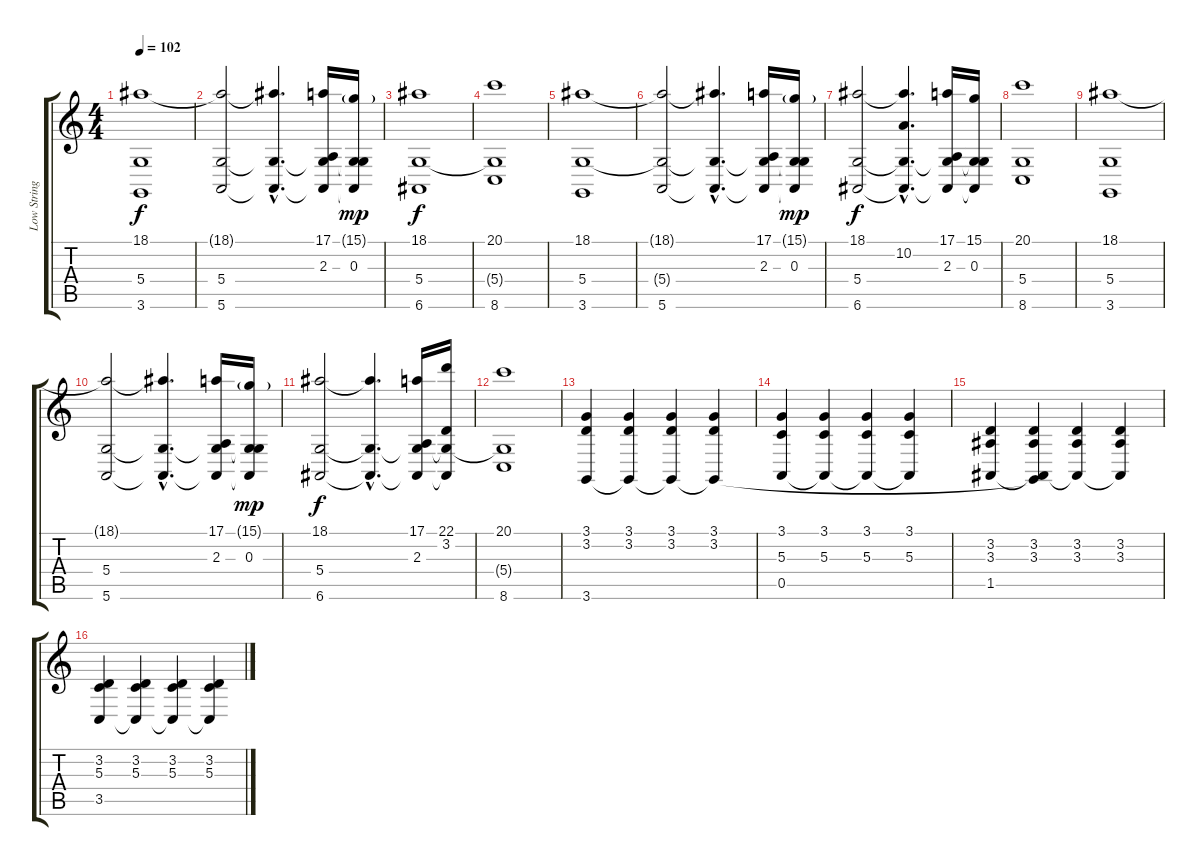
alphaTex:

\track ("Low Strings" "Low String") {instrument synthstrings1}
\staff {score tabs}
\tuning (E4 B3 G3 D3 A2 E2) {hide}
\ts (4 4)
\tempo 102
\clef g2
\ks c
(18.1 5.4 3.6).1{dy f} |
(18.1{t} 5.4 5.6).2 (18.1{hac t} 5.4{hac t} 5.6{hac t}).4{d} (17.1 2.3 5.4{t} 5.6{t}).16 (15.1{g} 0.3 5.4{t} 5.6{t}).16{dy mp} |
(18.1 5.4 6.6).1{dy f} |
(20.1 5.4{t} 8.6).1 |
(18.1 5.4 3.6).1 |
(18.1{t} 5.4{t} 5.6).2 (18.1{hac t} 5.4{hac t} 5.6{hac t}).4{d} (17.1 2.3 5.4{t} 5.6{t}).16 (15.1{g} 0.3 5.4{t} 5.6{t}).16{dy mp} |
(18.1 5.4 6.6).2{dy f} (18.1{hac t} 10.2{hac} 5.4{hac t} 6.6{hac t}).4{d} (17.1 2.3 5.4{t} 6.6{t}).16 (15.1 0.3 5.4{t} 6.6{t}).16 |
(20.1 5.4 8.6).1 |
(18.1 5.4 3.6).1 |
(18.1{t} 5.4 5.6).2 (18.1{hac t} 5.4{hac t} 5.6{hac t}).4{d} (17.1 2.3 5.4{t} 5.6{t}).16 (15.1{g} 0.3 5.4{t} 5.6{t}).16{dy mp} |
(18.1 5.4 6.6).2{dy f} (18.1{hac t} 5.4{hac t} 6.6{hac t}).4{d} (17.1 2.3 5.4{t} 6.6{t}).16 (22.1 3.2 5.4{t} 6.6{t}).16 |
(20.1 5.4{t} 8.6).1 |
(3.1 3.2 3.6).4 (3.1 3.2 3.6{t}).4 (3.1 3.2 3.6{t}).4 (3.1 3.2 3.6{t}).4 |
(3.1 5.3 0.5).4 (3.1 5.3 0.5{t}).4 (3.1 5.3 0.5{t}).4 (3.1 5.3 0.5{t}).4 |
(3.2 3.3 1.5).4 (3.2 3.3 1.5{t} 3.6{t}).4 (3.2 3.3 1.5{t}).4 (3.2 3.3 1.5{t}).4 |
(3.2 5.3 3.5).4 (3.2 5.3 3.5{t}).4 (3.2 5.3 3.5{t}).4 (3.2 5.3 3.5{t}).4
